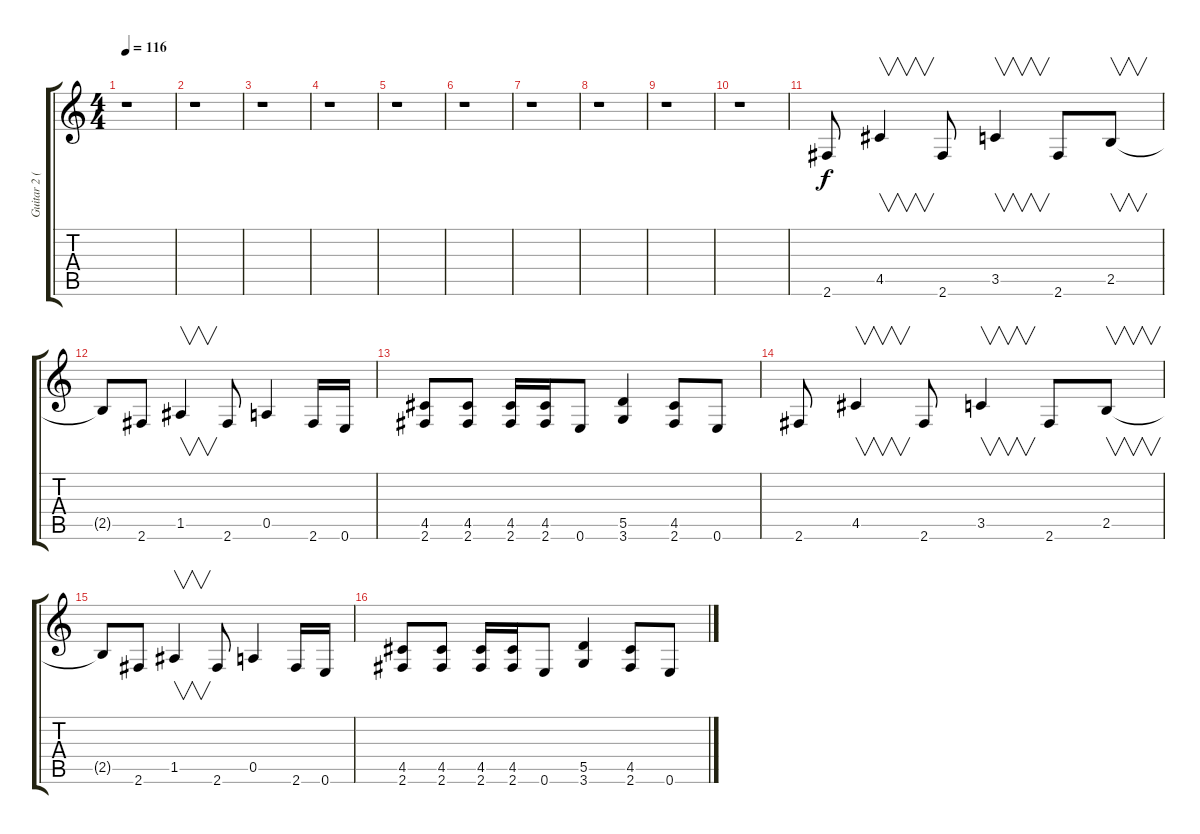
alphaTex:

\track ("Guitar 2 (Distorted)" "Guitar 2 (") {instrument distortionguitar}
\staff {score tabs}
\tuning (E4 B3 G3 D3 A2 E2) {hide}
\ts (4 4)
\tempo 116
\clef g2
\ks c
r.1{dy f} |
r.1 |
r.1 |
r.1 |
r.1 |
r.1 |
r.1 |
r.1 |
r.1 |
r.1 |
2.6.8 4.5.4{v} 2.6.8 3.5.4{v} 2.6.8 2.5.8{v} |
2.5{t}.8 2.6.8 1.5.4{v} 2.6.8 0.5.4 2.6.16 0.6.16 |
(4.5 2.6).8 (4.5 2.6).8 (4.5 2.6).16 (4.5 2.6).16 0.6.8 (5.5 3.6).4 (4.5 2.6).8 0.6.8 |
2.6.8 4.5.4{v} 2.6.8 3.5.4{v} 2.6.8 2.5.8{v} |
2.5{t}.8 2.6.8 1.5.4{v} 2.6.8 0.5.4 2.6.16 0.6.16 |
(4.5 2.6).8 (4.5 2.6).8 (4.5 2.6).16 (4.5 2.6).16 0.6.8 (5.5 3.6).4 (4.5 2.6).8 0.6.8
